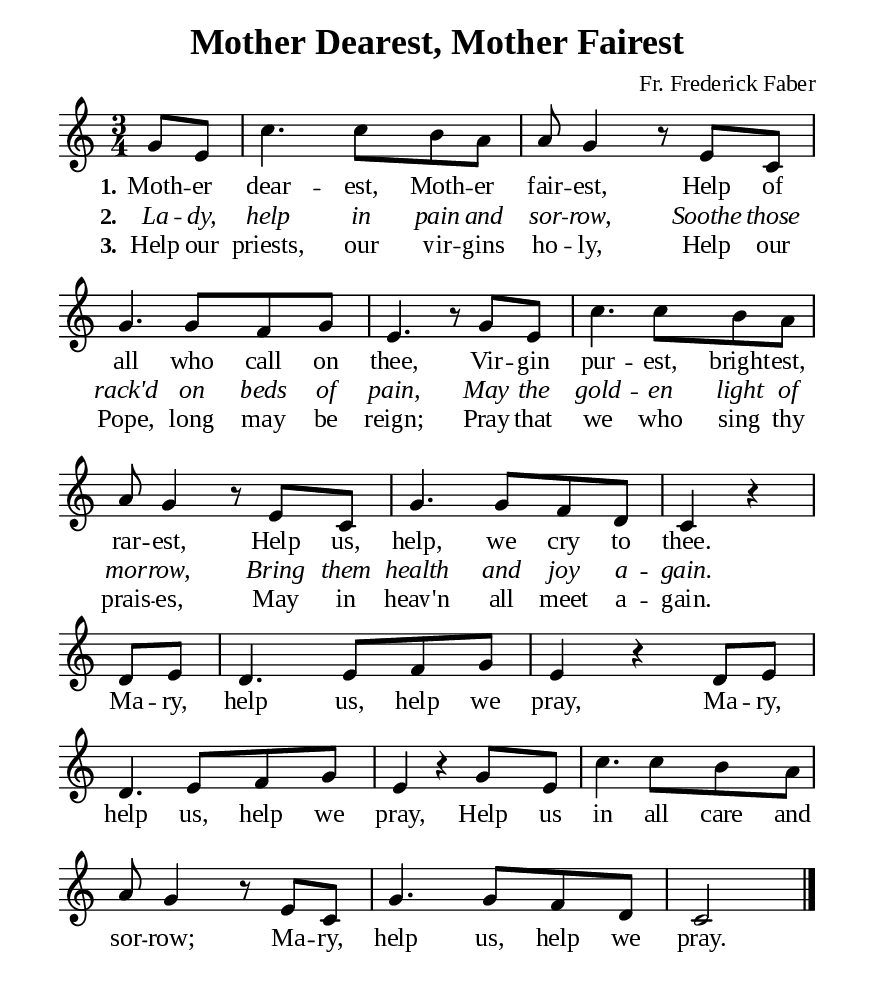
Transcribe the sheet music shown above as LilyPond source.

%%%%%%%%%%%%%%%%%%%%%%%%%%%%%
% CONTENTS OF THIS DOCUMENT
% 1. Common settings
% 2. Verse music
% 3. Chorus music
% 4. Verse lyrics
% 5. Chorus lyrics
% 6. Layout
%%%%%%%%%%%%%%%%%%%%%%%%%%%%%

%%%%%%%%%%%%%%%%%%%%%%%%%%%%%
% 1. Common settings
%%%%%%%%%%%%%%%%%%%%%%%%%%%%%
\version "2.18.2"

\header {
  title = "Mother Dearest, Mother Fairest"
  composer = "Fr. Frederick Faber"
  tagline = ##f
}

globalSettings = {
  \key c \major
  \time 3/4
  \override Score.BarNumber.break-visibility = ##(#f #f #f)
  \override Lyrics.LyricSpace.minimum-distance = #3.0
}

verseSettings = {
  \phrasingSlurDashed
}

\paper {
  #(set-paper-size "a5")
  top-margin = 3.2\mm
  bottom-marign = 10\mm
  left-margin = 10\mm
  right-margin = 10\mm
  indent = #0
  #(define fonts
	 (make-pango-font-tree "Liberation Serif"
	 		       "Liberation Serif"
			       "Liberation Serif"
			       (/ 20 20)))
  system-system-spacing = #'((basic-distance . 3) (padding . 3))
}

printItalic = \with {
  \override LyricText.font-shape = #'italic
}

%%%%%%%%%%%%%%%%%%%%%%%%%%%%%
% 2. Verse music
%%%%%%%%%%%%%%%%%%%%%%%%%%%%%
musicVerseSoprano = \relative c'' {
                    \partial 4 g8 e |
  %{	01	%} c'4. c8 b a |
  %{	02	%} a g4 r8 e8 c |
  %{	03	%} g'4. g8 f g |
  %{	04	%} e4. r8 g e |
  %{	05	%} c'4. c8 b a |
  %{	06	%} a g4 r8 e c |
  %{	07	%} g'4. g8 f d |
                    c4 r \bar "|"
}

%%%%%%%%%%%%%%%%%%%%%%%%%%%%%
% 3. Chorus music
%%%%%%%%%%%%%%%%%%%%%%%%%%%%%
musicChorusSoprano = \relative c' {
  \set Score.currentBarNumber = #8
                    \partial 4 d8 e |
  %{	08	%} d4. e8 f g |
  %{	09	%} e4 r d8 e |
  %{	10	%} d4. e8 f g |
  %{	11	%} e4 r g8 e |
  %{	12	%} c'4. c8 b a |
  %{	13	%} a g4 r8 e c |
  %{	14	%} g'4. g8 f d |
                    c2 \bar "|."
}

%%%%%%%%%%%%%%%%%%%%%%%%%%%%%
% 4. Verse lyrics
%%%%%%%%%%%%%%%%%%%%%%%%%%%%%
lyricVerseOne = \lyricmode {
  \set stanza = #"1."
  Moth -- er dear -- est, Moth -- er fair -- est,
  Help of all who call on thee,
  Vir -- gin pur -- est, bright -- est, rar -- est,
  Help us, help, we cry to thee.
}

lyricVerseTwo = \lyricmode {
  \set stanza = #"2."
  La -- dy, help in pain and sor -- row,
  Soothe those rack'd on beds of pain,
  May the gold -- en light of mor -- row,
  Bring them health and joy a -- gain.
}

lyricVerseThree = \lyricmode {
  \set stanza = #"3."
  Help our priests, our vir -- gins ho -- ly,
  Help our Pope, long may be reign;
  Pray that we who sing thy prais -- es,
  May in heav'n all meet a -- gain.
}

%%%%%%%%%%%%%%%%%%%%%%%%%%%%%
% 5. Chorus lyrics
%%%%%%%%%%%%%%%%%%%%%%%%%%%%%
lyricChorus = \lyricmode {
  Ma -- ry, help us, help we pray,
  Ma -- ry, help us, help we pray,
  Help us in all care and sor -- row;
  Ma -- ry, help us, help we pray.
}

%%%%%%%%%%%%%%%%%%%%%%%%%%%%%
% 6. Layout
%%%%%%%%%%%%%%%%%%%%%%%%%%%%%
\score {
    \new ChoirStaff <<
      \new Staff <<
        \clef "treble"
        \new Voice = "soprano" {
          \globalSettings \verseSettings   \musicVerseSoprano
        }
      >>
      \new Lyrics \lyricsto soprano \lyricVerseOne
      \new Lyrics \printItalic \lyricsto soprano \lyricVerseTwo
      \new Lyrics \lyricsto soprano \lyricVerseThree
    >>
}

\score {
    \new ChoirStaff <<
      \new Staff <<
        \clef "treble"
        \override Staff.TimeSignature #'stencil = ##f
        \new Voice = "soprano" {
          \globalSettings   \musicChorusSoprano
        }
      >>
      \new Lyrics \lyricsto soprano \lyricChorus
    >>
}
